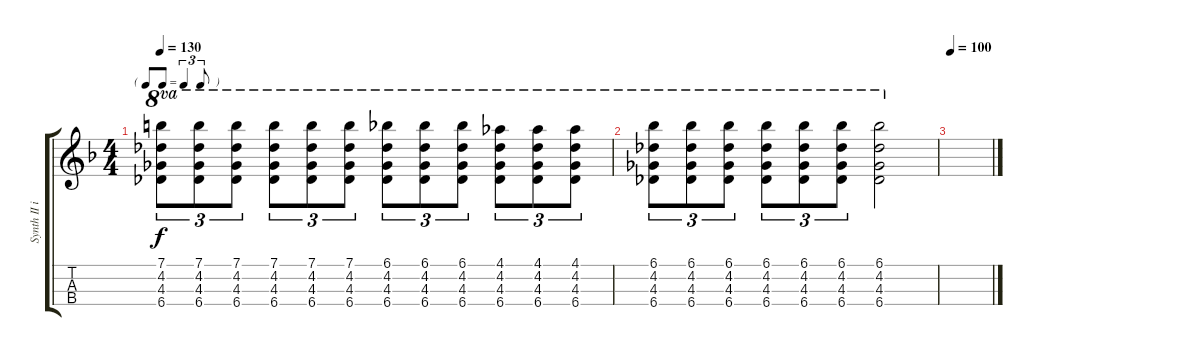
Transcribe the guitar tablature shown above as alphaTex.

\track ("Synth II in Mandolin/Violin Tuning" "Synth II i") {mute instrument banjo}
\staff {score tabs}
\tuning (E5 A4 D4 G3) {hide}
\displaytranspose 12
\ts (4 4)
\tf triplet8th
\tempo 130
\clef g2
\ks f
(7.1 4.2 4.3 6.4).8{tu (3 2) ot 8va dy f} (7.1 4.2 4.3 6.4).8{tu (3 2) ot 8va} (7.1 4.2 4.3 6.4).8{tu (3 2) ot 8va} (7.1 4.2 4.3 6.4).8{tu (3 2) ot 8va} (7.1 4.2 4.3 6.4).8{tu (3 2) ot 8va} (7.1 4.2 4.3 6.4).8{tu (3 2) ot 8va} (6.1 4.2 4.3 6.4).8{tu (3 2) ot 8va} (6.1 4.2 4.3 6.4).8{tu (3 2) ot 8va} (6.1 4.2 4.3 6.4).8{tu (3 2) ot 8va} (4.1 4.2 4.3 6.4).8{tu (3 2) ot 8va} (4.1 4.2 4.3 6.4).8{tu (3 2) ot 8va} (4.1 4.2 4.3 6.4).8{tu (3 2) ot 8va} |
(6.1 4.2 4.3 6.4).8{tu (3 2) ot 8va} (6.1 4.2 4.3 6.4).8{tu (3 2) ot 8va} (6.1 4.2 4.3 6.4).8{tu (3 2) ot 8va} (6.1 4.2 4.3 6.4).8{tu (3 2) ot 8va} (6.1 4.2 4.3 6.4).8{tu (3 2) ot 8va} (6.1 4.2 4.3 6.4).8{tu (3 2) ot 8va} (6.1 4.2 4.3 6.4).2{ot 8va} |
\tempo 100
